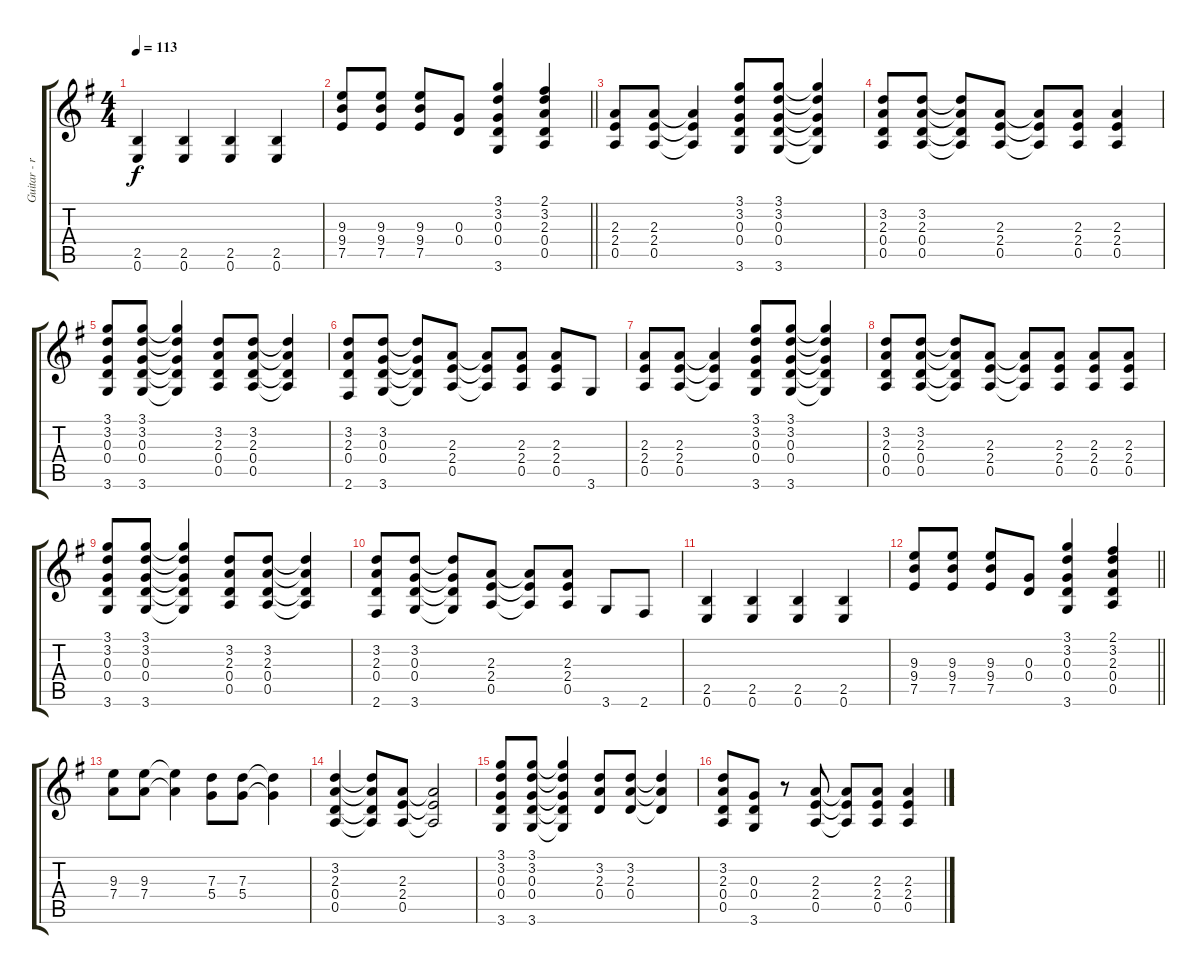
\track ("Guitar - rhythm - left" "Guitar - r") {instrument overdrivenguitar}
\staff {score tabs}
\tuning (E4 B3 G3 D3 A2 E2) {hide}
\ts (4 4)
\tempo 113
\clef g2
\ks g
(2.5 0.6).4{dy f} (2.5 0.6).4 (2.5 0.6).4 (2.5 0.6).4 |
\barLineRight lightlight
(9.3 9.4 7.5).8 (9.3 9.4 7.5).8 (9.3 9.4 7.5).8 (0.3 0.4).8 (3.1 3.2 0.3 0.4 3.6).4 (2.1 3.2 2.3 0.4 0.5).4 |
(2.3 2.4 0.5).8 (2.3 2.4 0.5).8 (2.3{t} 2.4{t} 0.5{t}).4 (3.1 3.2 0.3 0.4 3.6).8 (3.1 3.2 0.3 0.4 3.6).8 (3.1{t} 3.2{t} 0.3{t} 0.4{t} 3.6{t}).4 |
(3.2 2.3 0.4 0.5).8 (3.2 2.3 0.4 0.5).8 (3.2{t} 2.3{t} 0.4{t} 0.5{t}).8 (2.3 2.4 0.5).8 (2.3{t} 2.4{t} 0.5{t}).8 (2.3 2.4 0.5).8 (2.3 2.4 0.5).4 |
(3.1 3.2 0.3 0.4 3.6).8 (3.1 3.2 0.3 0.4 3.6).8 (3.1{t} 3.2{t} 0.3{t} 0.4{t} 3.6{t}).4 (3.2 2.3 0.4 0.5).8 (3.2 2.3 0.4 0.5).8 (3.2{t} 2.3{t} 0.4{t} 0.5{t}).4 |
(3.2 2.3 0.4 2.6).8 (3.2 0.3 0.4 3.6).8 (3.2{t} 0.3{t} 0.4{t} 3.6{t}).8 (2.3 2.4 0.5).8 (2.3{t} 2.4{t} 0.5{t}).8 (2.3 2.4 0.5).8 (2.3 2.4 0.5).8 3.6.8 |
(2.3 2.4 0.5).8 (2.3 2.4 0.5).8 (2.3{t} 2.4{t} 0.5{t}).4 (3.1 3.2 0.3 0.4 3.6).8 (3.1 3.2 0.3 0.4 3.6).8 (3.1{t} 3.2{t} 0.3{t} 0.4{t} 3.6{t}).4 |
(3.2 2.3 0.4 0.5).8 (3.2 2.3 0.4 0.5).8 (3.2{t} 2.3{t} 0.4{t} 0.5{t}).8 (2.3 2.4 0.5).8 (2.3{t} 2.4{t} 0.5{t}).8 (2.3 2.4 0.5).8 (2.3 2.4 0.5).8 (2.3 2.4 0.5).8 |
(3.1 3.2 0.3 0.4 3.6).8 (3.1 3.2 0.3 0.4 3.6).8 (3.1{t} 3.2{t} 0.3{t} 0.4{t} 3.6{t}).4 (3.2 2.3 0.4 0.5).8 (3.2 2.3 0.4 0.5).8 (3.2{t} 2.3{t} 0.4{t} 0.5{t}).4 |
(3.2 2.3 0.4 2.6).8 (3.2 0.3 0.4 3.6).8 (3.2{t} 0.3{t} 0.4{t} 3.6{t}).8 (2.3 2.4 0.5).8 (2.3{t} 2.4{t} 0.5{t}).8 (2.3 2.4 0.5).8 3.6.8 2.6.8 |
(2.5 0.6).4 (2.5 0.6).4 (2.5 0.6).4 (2.5 0.6).4 |
\barLineRight lightlight
(9.3 9.4 7.5).8 (9.3 9.4 7.5).8 (9.3 9.4 7.5).8 (0.3 0.4).8 (3.1 3.2 0.3 0.4 3.6).4 (2.1 3.2 2.3 0.4 0.5).4 |
(9.3 7.4).8 (9.3 7.4).8 (9.3{t} 7.4{t}).4 (7.3 5.4).8 (7.3 5.4).8 (7.3{t} 5.4{t}).4 |
(3.2 2.3 0.4 0.5).4 (3.2{t} 2.3{t} 0.4{t} 0.5{t}).8 (2.3 2.4 0.5).8 (2.3{t} 2.4{t} 0.5{t}).2 |
(3.1 3.2 0.3 0.4 3.6).8 (3.1 3.2 0.3 0.4 3.6).8 (3.1{t} 3.2{t} 0.3{t} 0.4{t} 3.6{t}).4 (3.2 2.3 0.4).8 (3.2 2.3 0.4).8 (3.2{t} 2.3{t} 0.4{t}).4 |
(3.2 2.3 0.4 0.5).8 (0.3 0.4 3.6).8 r.8 (2.3 2.4 0.5).8 (2.3{t} 2.4{t} 0.5{t}).8 (2.3 2.4 0.5).8 (2.3 2.4 0.5).4
